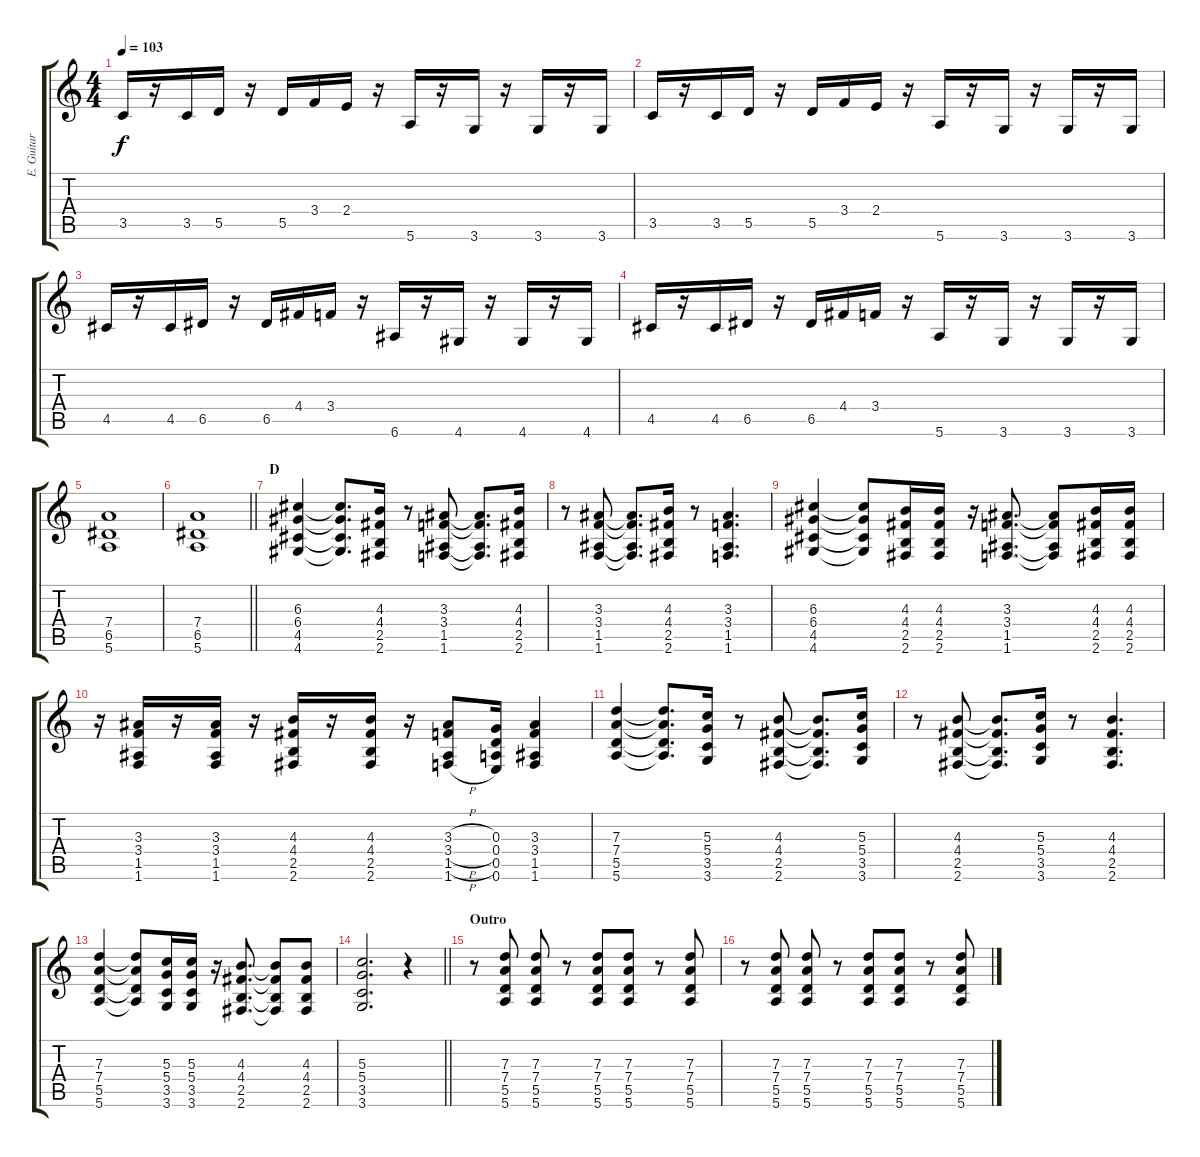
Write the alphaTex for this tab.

\track ("E. Guitar II" "E. Guitar ") {instrument overdrivenguitar}
\staff {score tabs}
\tuning (E4 B3 G3 D3 A2 E2) {hide}
\ts (4 4)
\tempo 103
\clef g2
\ks c
3.5.16{dy f} r.16 3.5.16 5.5.16 r.16 5.5.16 3.4.16 2.4.16 r.16 5.6.16 r.16 3.6.16 r.16 3.6.16 r.16 3.6.16 |
3.5.16 r.16 3.5.16 5.5.16 r.16 5.5.16 3.4.16 2.4.16 r.16 5.6.16 r.16 3.6.16 r.16 3.6.16 r.16 3.6.16 |
4.5.16 r.16 4.5.16 6.5.16 r.16 6.5.16 4.4.16 3.4.16 r.16 6.6.16 r.16 4.6.16 r.16 4.6.16 r.16 4.6.16 |
4.5.16 r.16 4.5.16 6.5.16 r.16 6.5.16 4.4.16 3.4.16 r.16 5.6.16 r.16 3.6.16 r.16 3.6.16 r.16 3.6.16 |
(7.4 6.5 5.6).1 |
\barLineRight lightlight
(7.4 6.5 5.6).1 |
\section ("" "D")
(6.3 6.4 4.5 4.6).4 (6.3{t} 6.4{t} 4.5{t} 4.6{t}).8{d} (4.3 4.4 2.5 2.6).16 r.8 (3.3 3.4 1.5 1.6).8 (3.3{t} 3.4{t} 1.5{t} 1.6{t}).8{d} (4.3 4.4 2.5 2.6).16 |
r.8 (3.3 3.4 1.5 1.6).8 (3.3{t} 3.4{t} 1.5{t} 1.6{t}).8{d} (4.3 4.4 2.5 2.6).16 r.8 (3.3 3.4 1.5 1.6).4{d} |
(6.3 6.4 4.5 4.6).4 (6.3{t} 6.4{t} 4.5{t} 4.6{t}).8 (4.3 4.4 2.5 2.6).16 (4.3 4.4 2.5 2.6).16 r.16 (3.3 3.4 1.5 1.6).8{d} (3.3{t} 3.4{t} 1.5{t} 1.6{t}).8 (4.3 4.4 2.5 2.6).16 (4.3 4.4 2.5 2.6).16 |
r.16 (3.3 3.4 1.5 1.6).16 r.16 (3.3 3.4 1.5 1.6).16 r.16 (4.3 4.4 2.5 2.6).16 r.16 (4.3 4.4 2.5 2.6).16 r.16 (3.3{h} 3.4{h} 1.5{h} 1.6{h}).8 (0.3 0.4 0.5 0.6).16 (3.3 3.4 1.5 1.6).4 |
(7.3 7.4 5.5 5.6).4 (7.3{t} 7.4{t} 5.5{t} 5.6{t}).8{d} (5.3 5.4 3.5 3.6).16 r.8 (4.3 4.4 2.5 2.6).8 (4.3{t} 4.4{t} 2.5{t} 2.6{t}).8{d} (5.3 5.4 3.5 3.6).16 |
r.8 (4.3 4.4 2.5 2.6).8 (4.3{t} 4.4{t} 2.5{t} 2.6{t}).8{d} (5.3 5.4 3.5 3.6).16 r.8 (4.3 4.4 2.5 2.6).4{d} |
(7.3 7.4 5.5 5.6).4 (7.3{t} 7.4{t} 5.5{t} 5.6{t}).8 (5.3 5.4 3.5 3.6).16 (5.3 5.4 3.5 3.6).16 r.16 (4.3 4.4 2.5 2.6).8{d} (4.3{t} 4.4{t} 2.5{t} 2.6{t}).8 (4.3 4.4 2.5 2.6).8 |
\barLineRight lightlight
(5.3 5.4 3.5 3.6).2{d} r.4 |
\section ("" "Outro")
r.8 (7.3 7.4 5.5 5.6).8 (7.3 7.4 5.5 5.6).8 r.8 (7.3 7.4 5.5 5.6).8 (7.3 7.4 5.5 5.6).8 r.8 (7.3 7.4 5.5 5.6).8 |
r.8 (7.3 7.4 5.5 5.6).8 (7.3 7.4 5.5 5.6).8 r.8 (7.3 7.4 5.5 5.6).8 (7.3 7.4 5.5 5.6).8 r.8 (7.3 7.4 5.5 5.6).8
